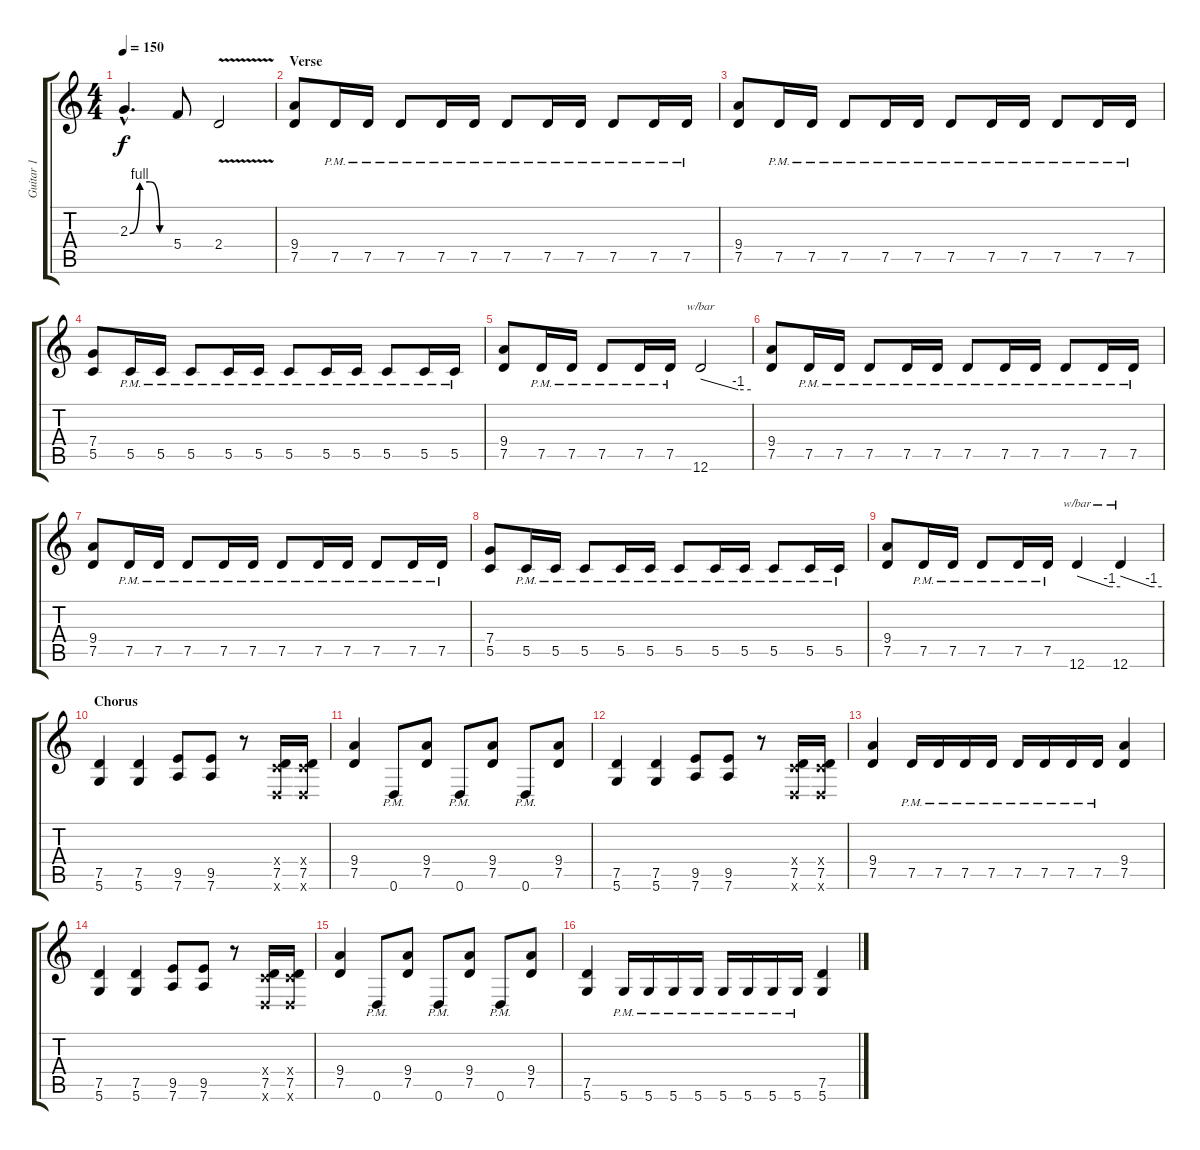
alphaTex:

\track ("Guitar 1" "Guitar 1") {instrument distortionguitar}
\staff {score tabs}
\tuning (D4 A3 F3 C3 G2 D2) {hide}
\ts (4 4)
\tempo 150
\clef g2
\ks c
2.3{be (custom 0 0 15 4 30 4 45 0 60 0) hac}.4{d dy f} 5.4.8 2.4{v}.2 |
\section ("" "Verse")
(9.4 7.5).8 7.5{pm}.16 7.5{pm}.16 7.5{pm}.8 7.5{pm}.16 7.5{pm}.16 7.5{pm}.8 7.5{pm}.16 7.5{pm}.16 7.5{pm}.8 7.5{pm}.16 7.5{pm}.16 |
(9.4 7.5).8 7.5{pm}.16 7.5{pm}.16 7.5{pm}.8 7.5{pm}.16 7.5{pm}.16 7.5{pm}.8 7.5{pm}.16 7.5{pm}.16 7.5{pm}.8 7.5{pm}.16 7.5{pm}.16 |
(7.4 5.5).8 5.5{pm}.16 5.5{pm}.16 5.5{pm}.8 5.5{pm}.16 5.5{pm}.16 5.5{pm}.8 5.5{pm}.16 5.5{pm}.16 5.5{pm}.8 5.5{pm}.16 5.5{pm}.16 |
(9.4 7.5).8 7.5{pm}.16 7.5{pm}.16 7.5{pm}.8 7.5{pm}.16 7.5{pm}.16 12.6.2{tbe (custom default 0 0 45 -4 60 -4)} |
(9.4 7.5).8 7.5{pm}.16 7.5{pm}.16 7.5{pm}.8 7.5{pm}.16 7.5{pm}.16 7.5{pm}.8 7.5{pm}.16 7.5{pm}.16 7.5{pm}.8 7.5{pm}.16 7.5{pm}.16 |
(9.4 7.5).8 7.5{pm}.16 7.5{pm}.16 7.5{pm}.8 7.5{pm}.16 7.5{pm}.16 7.5{pm}.8 7.5{pm}.16 7.5{pm}.16 7.5{pm}.8 7.5{pm}.16 7.5{pm}.16 |
(7.4 5.5).8 5.5{pm}.16 5.5{pm}.16 5.5{pm}.8 5.5{pm}.16 5.5{pm}.16 5.5{pm}.8 5.5{pm}.16 5.5{pm}.16 5.5{pm}.8 5.5{pm}.16 5.5{pm}.16 |
(9.4 7.5).8 7.5{pm}.16 7.5{pm}.16 7.5{pm}.8 7.5{pm}.16 7.5{pm}.16 12.6.4{tbe (custom default 0 0 45 -4 60 -4)} 12.6.4{tbe (custom default 0 0 45 -4 60 -4)} |
\section ("" "Chorus")
(7.5 5.6).4 (7.5 5.6).4 (9.5 7.6).8 (9.5 7.6).8 r.8 (0.4{x} 7.5 0.6{x}).16 (0.4{x} 7.5 0.6{x}).16 |
(9.4 7.5).4 0.6{pm}.8 (9.4 7.5).8 0.6{pm}.8 (9.4 7.5).8 0.6{pm}.8 (9.4 7.5).8 |
(7.5 5.6).4 (7.5 5.6).4 (9.5 7.6).8 (9.5 7.6).8 r.8 (0.4{x} 7.5 0.6{x}).16 (0.4{x} 7.5 0.6{x}).16 |
(9.4 7.5).4 7.5{pm}.16 7.5{pm}.16 7.5{pm}.16 7.5{pm}.16 7.5{pm}.16 7.5{pm}.16 7.5{pm}.16 7.5{pm}.16 (9.4 7.5).4 |
(7.5 5.6).4 (7.5 5.6).4 (9.5 7.6).8 (9.5 7.6).8 r.8 (0.4{x} 7.5 0.6{x}).16 (0.4{x} 7.5 0.6{x}).16 |
(9.4 7.5).4 0.6{pm}.8 (9.4 7.5).8 0.6{pm}.8 (9.4 7.5).8 0.6{pm}.8 (9.4 7.5).8 |
(7.5 5.6).4 5.6{pm}.16 5.6{pm}.16 5.6{pm}.16 5.6{pm}.16 5.6{pm}.16 5.6{pm}.16 5.6{pm}.16 5.6{pm}.16 (7.5 5.6).4
